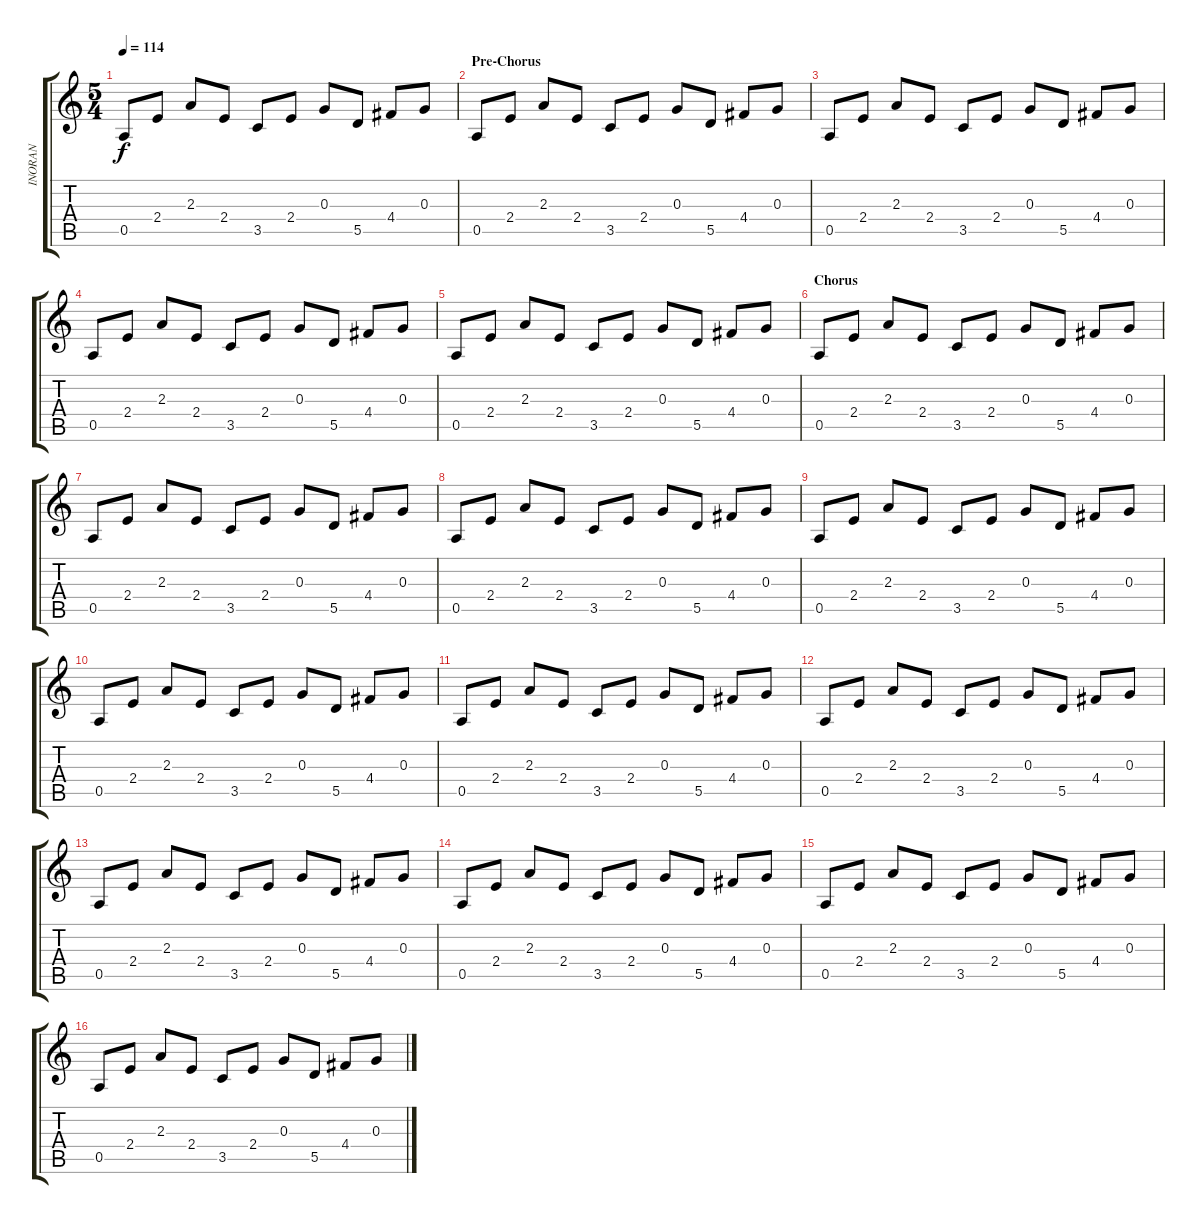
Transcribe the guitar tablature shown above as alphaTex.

\track ("INORAN" "INORAN") {instrument electricguitarclean}
\staff {score tabs}
\tuning (E4 B3 G3 D3 A2 E2) {hide}
\ts (5 4)
\tempo 114
\clef g2
\ks c
0.5.8{dy f} 2.4.8 2.3.8 2.4.8 3.5.8 2.4.8 0.3.8 5.5.8 4.4.8 0.3.8 |
\section ("" "Pre-Chorus")
0.5.8 2.4.8 2.3.8 2.4.8 3.5.8 2.4.8 0.3.8 5.5.8 4.4.8 0.3.8 |
0.5.8 2.4.8 2.3.8 2.4.8 3.5.8 2.4.8 0.3.8 5.5.8 4.4.8 0.3.8 |
0.5.8 2.4.8 2.3.8 2.4.8 3.5.8 2.4.8 0.3.8 5.5.8 4.4.8 0.3.8 |
0.5.8 2.4.8 2.3.8 2.4.8 3.5.8 2.4.8 0.3.8 5.5.8 4.4.8 0.3.8 |
\section ("" "Chorus")
0.5.8 2.4.8 2.3.8 2.4.8 3.5.8 2.4.8 0.3.8 5.5.8 4.4.8 0.3.8 |
0.5.8 2.4.8 2.3.8 2.4.8 3.5.8 2.4.8 0.3.8 5.5.8 4.4.8 0.3.8 |
0.5.8 2.4.8 2.3.8 2.4.8 3.5.8 2.4.8 0.3.8 5.5.8 4.4.8 0.3.8 |
0.5.8 2.4.8 2.3.8 2.4.8 3.5.8 2.4.8 0.3.8 5.5.8 4.4.8 0.3.8 |
0.5.8 2.4.8 2.3.8 2.4.8 3.5.8 2.4.8 0.3.8 5.5.8 4.4.8 0.3.8 |
0.5.8 2.4.8 2.3.8 2.4.8 3.5.8 2.4.8 0.3.8 5.5.8 4.4.8 0.3.8 |
0.5.8 2.4.8 2.3.8 2.4.8 3.5.8 2.4.8 0.3.8 5.5.8 4.4.8 0.3.8 |
0.5.8 2.4.8 2.3.8 2.4.8 3.5.8 2.4.8 0.3.8 5.5.8 4.4.8 0.3.8 |
0.5.8 2.4.8 2.3.8 2.4.8 3.5.8 2.4.8 0.3.8 5.5.8 4.4.8 0.3.8 |
0.5.8 2.4.8 2.3.8 2.4.8 3.5.8 2.4.8 0.3.8 5.5.8 4.4.8 0.3.8 |
0.5.8 2.4.8 2.3.8 2.4.8 3.5.8 2.4.8 0.3.8 5.5.8 4.4.8 0.3.8
